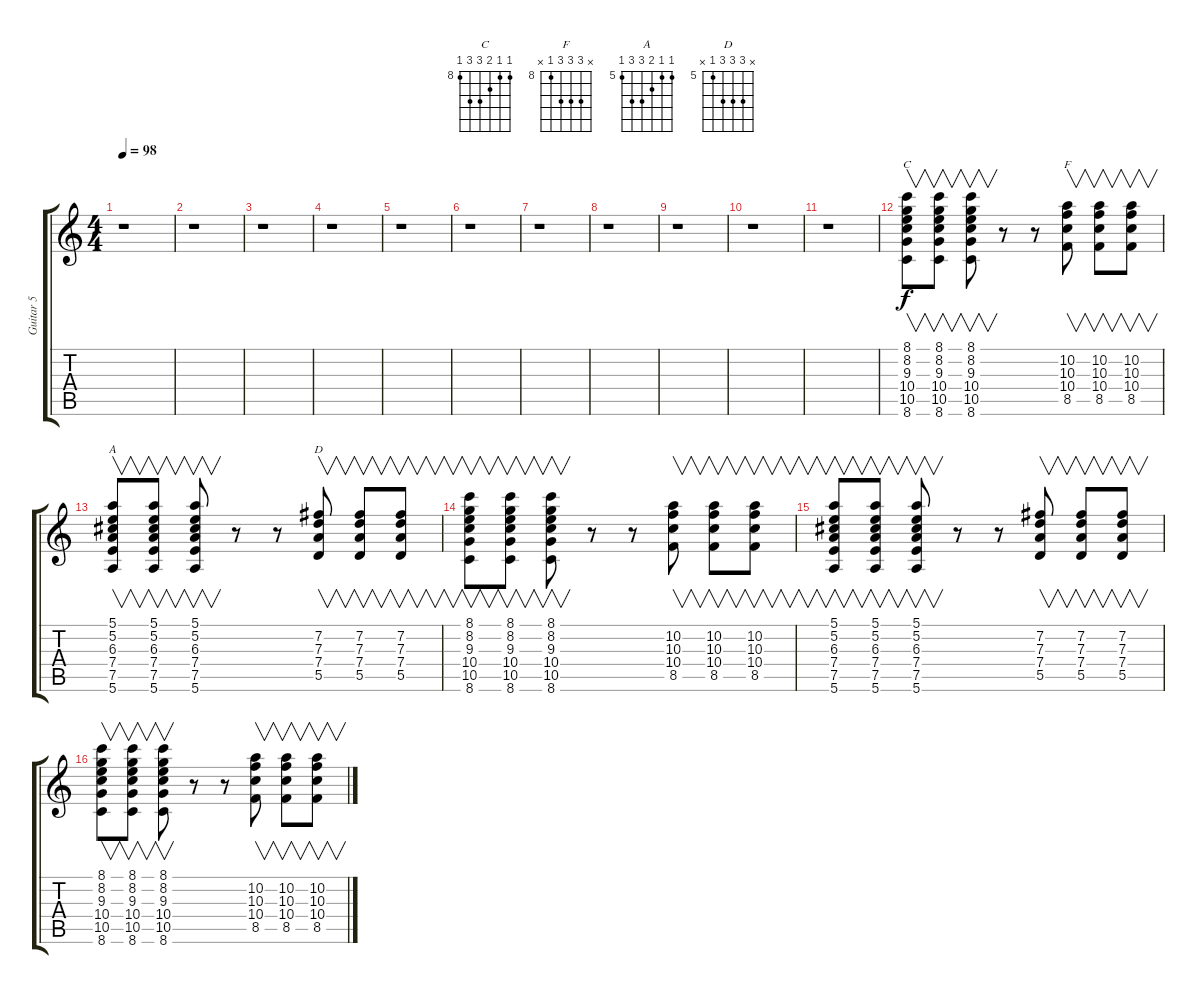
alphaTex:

\track ("Guitar 5" "Guitar 5") {instrument distortionguitar}
\staff {score tabs}
\tuning (E4 B3 G3 D3 A2 E2) {hide}
\chord ("C" 8 8 9 10 10 8) {firstfret 8}
\chord ("F" x 10 10 10 8 x) {firstfret 8}
\chord ("A" 5 5 6 7 7 5) {firstfret 5}
\chord ("D" x 7 7 7 5 x) {firstfret 5}
\ts (4 4)
\tempo 98
\clef g2
\ks c
r.1{dy f} |
r.1 |
r.1 |
r.1 |
r.1 |
r.1 |
r.1 |
r.1 |
r.1 |
r.1 |
r.1 |
(8.1 8.2 9.3 10.4 10.5 8.6).8{v ch "C"} (8.1 8.2 9.3 10.4 10.5 8.6).8{v} (8.1 8.2 9.3 10.4 10.5 8.6).8{v} r.8 r.8 (10.2 10.3 10.4 8.5).8{v ch "F"} (10.2 10.3 10.4 8.5).8{v} (10.2 10.3 10.4 8.5).8{v} |
(5.1 5.2 6.3 7.4 7.5 5.6).8{v ch "A"} (5.1 5.2 6.3 7.4 7.5 5.6).8{v} (5.1 5.2 6.3 7.4 7.5 5.6).8{v} r.8 r.8 (7.2 7.3 7.4 5.5).8{v ch "D"} (7.2 7.3 7.4 5.5).8{v} (7.2 7.3 7.4 5.5).8{v} |
(8.1 8.2 9.3 10.4 10.5 8.6).8{v} (8.1 8.2 9.3 10.4 10.5 8.6).8{v} (8.1 8.2 9.3 10.4 10.5 8.6).8{v} r.8 r.8 (10.2 10.3 10.4 8.5).8{v} (10.2 10.3 10.4 8.5).8{v} (10.2 10.3 10.4 8.5).8{v} |
(5.1 5.2 6.3 7.4 7.5 5.6).8{v} (5.1 5.2 6.3 7.4 7.5 5.6).8{v} (5.1 5.2 6.3 7.4 7.5 5.6).8{v} r.8 r.8 (7.2 7.3 7.4 5.5).8{v} (7.2 7.3 7.4 5.5).8{v} (7.2 7.3 7.4 5.5).8{v} |
(8.1 8.2 9.3 10.4 10.5 8.6).8{v} (8.1 8.2 9.3 10.4 10.5 8.6).8{v} (8.1 8.2 9.3 10.4 10.5 8.6).8{v} r.8 r.8 (10.2 10.3 10.4 8.5).8{v} (10.2 10.3 10.4 8.5).8{v} (10.2 10.3 10.4 8.5).8{v}
